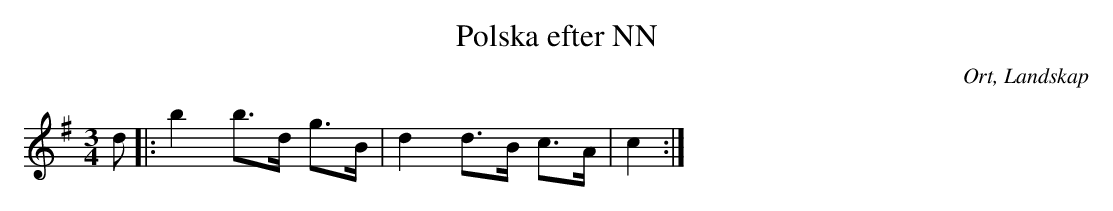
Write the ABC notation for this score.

X:1
T:Polska efter NN
O:Ort, Landskap
M:3/4
L:1/8
K:G
d|:b2 b>d g>B|d2 d>B c>A|c2  :|
